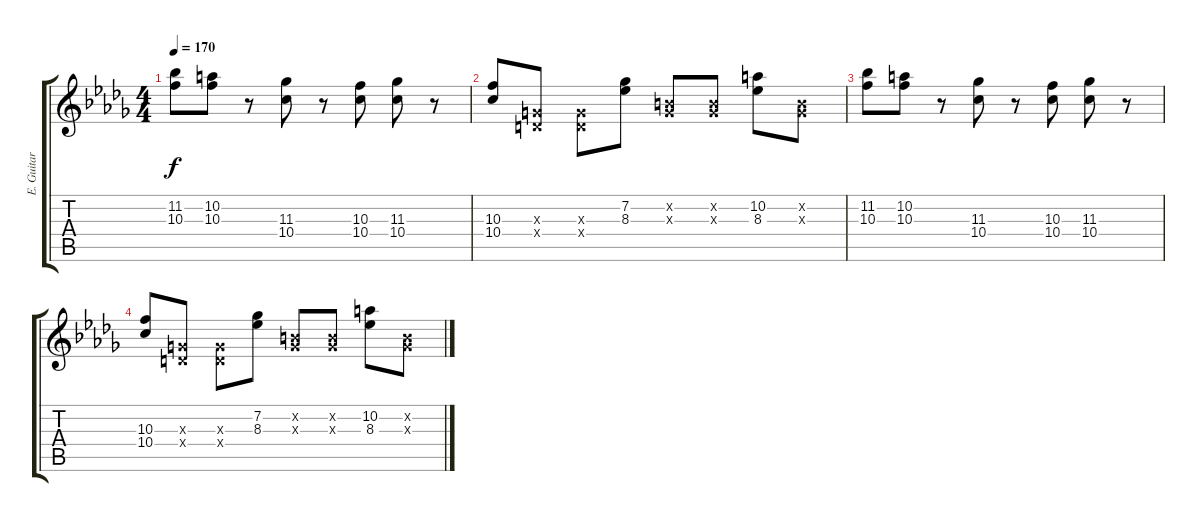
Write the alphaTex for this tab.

\track ("E. Guitar I" "E. Guitar ") {instrument overdrivenguitar}
\staff {score tabs}
\tuning (E4 B3 G3 D3 A2 E2) {hide}
\ts (4 4)
\tempo 170
\clef g2
\ks db
(11.2 10.3).8{dy f} (10.2 10.3).8 r.8 (11.3 10.4).8 r.8 (10.3 10.4).8 (11.3 10.4).8 r.8 |
(10.3 10.4).8 (0.3{x} 0.4{x}).8 (0.3{x} 0.4{x}).8 (7.2 8.3).8 (0.2{x} 0.3{x}).8 (0.2{x} 0.3{x}).8 (10.2 8.3).8 (0.2{x} 0.3{x}).8 |
(11.2 10.3).8 (10.2 10.3).8 r.8 (11.3 10.4).8 r.8 (10.3 10.4).8 (11.3 10.4).8 r.8 |
(10.3 10.4).8 (0.3{x} 0.4{x}).8 (0.3{x} 0.4{x}).8 (7.2 8.3).8 (0.2{x} 0.3{x}).8 (0.2{x} 0.3{x}).8 (10.2 8.3).8 (0.2{x} 0.3{x}).8
